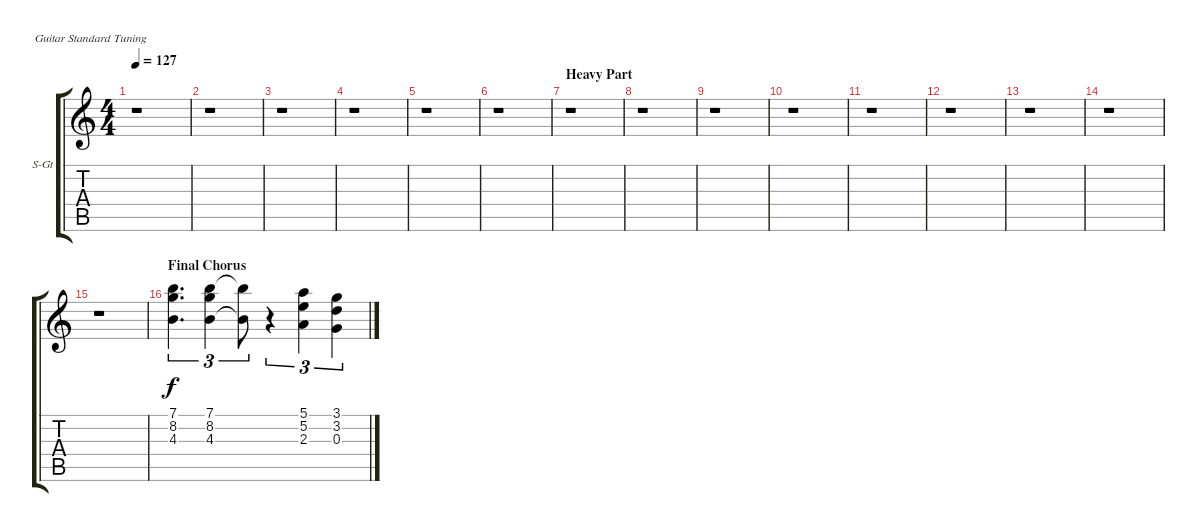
\bracketExtendMode groupsimilarinstruments
\firstSystemTrackNameOrientation horizontal
\otherSystemsTrackNameOrientation horizontal
\track ("Choir" "S-Gt") {instrument choiraahs}
\staff {score tabs}
\tuning (E4 B3 G3 D3 A2 E2)
\displaytranspose 12
\ts (4 4)
\tempo 127
\clef g2
\ks c
r.1{dy f} |
r.1 |
r.1 |
r.1 |
r.1 |
r.1 |
\section ("" "Heavy Part")
r.1 |
r.1 |
r.1 |
r.1 |
r.1 |
r.1 |
r.1 |
r.1 |
r.1 |
\section ("" "Final Chorus")
(7.1 8.2 4.3).4{d tu (3 2)} (7.1 8.2 4.3).4{tu (3 2)} (7.1{t} 4.3{t}).8{tu (3 2)} r.4{tu (3 2)} (5.1 5.2 2.3).4{tu (3 2)} (3.1 3.2 0.3).4{tu (3 2)}
